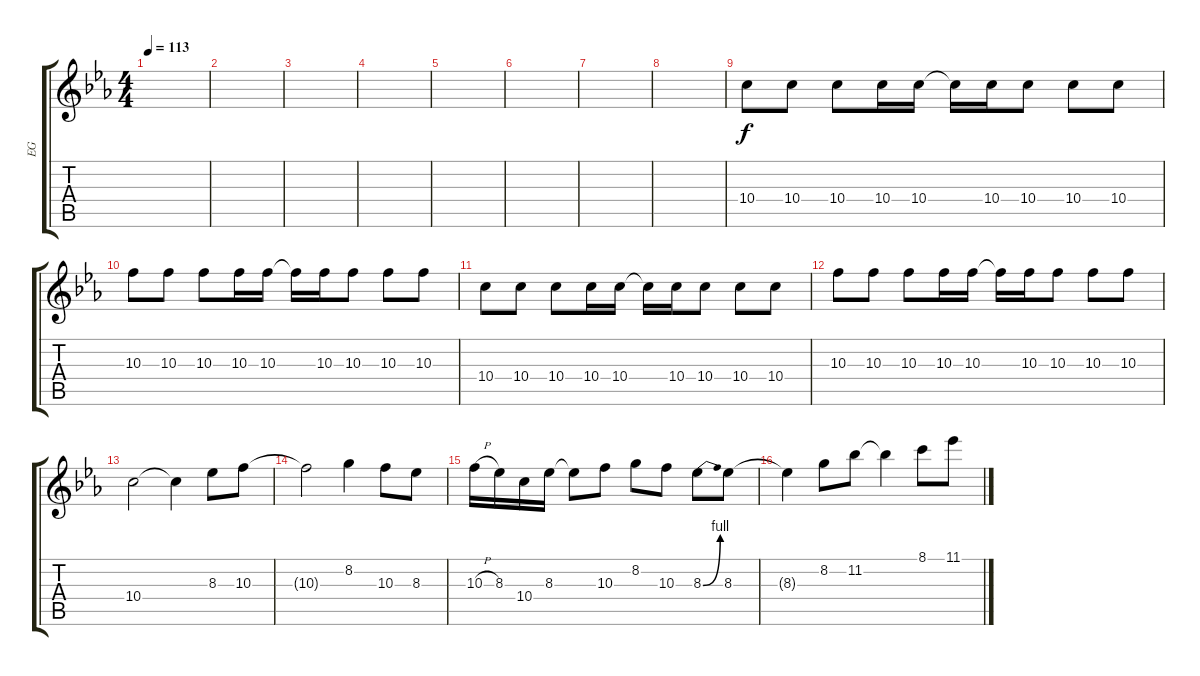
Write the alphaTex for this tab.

\track ("EG" "EG") {instrument distortionguitar}
\staff {score tabs}
\tuning (E4 B3 G3 D3 A2 E2) {hide}
\ts (4 4)
\tempo 113
\clef g2
\ks cminor
|
|
|
|
|
|
|
|
10.4.8 10.4.8 10.4.8 10.4.16 10.4.16 10.4{t}.16 10.4.16 10.4.8 10.4.8 10.4.8 |
10.3.8 10.3.8 10.3.8 10.3.16 10.3.16 10.3{t}.16 10.3.16 10.3.8 10.3.8 10.3.8 |
10.4.8 10.4.8 10.4.8 10.4.16 10.4.16 10.4{t}.16 10.4.16 10.4.8 10.4.8 10.4.8 |
10.3.8 10.3.8 10.3.8 10.3.16 10.3.16 10.3{t}.16 10.3.16 10.3.8 10.3.8 10.3.8 |
10.4.2{volume 14} 10.4{t}.4 8.3.8 10.3.8 |
10.3{t}.2 8.2.4 10.3.8 8.3.8 |
10.3{h}.16 8.3.16 10.4.16 8.3.16 8.3{t}.8 10.3.8 8.2.8 10.3.8 8.3{be (bend 0 0 60 4)}.8 8.3.8 |
8.3{t}.4 8.2.8 11.2.8 11.2{t}.4 8.1.8 11.1.8
